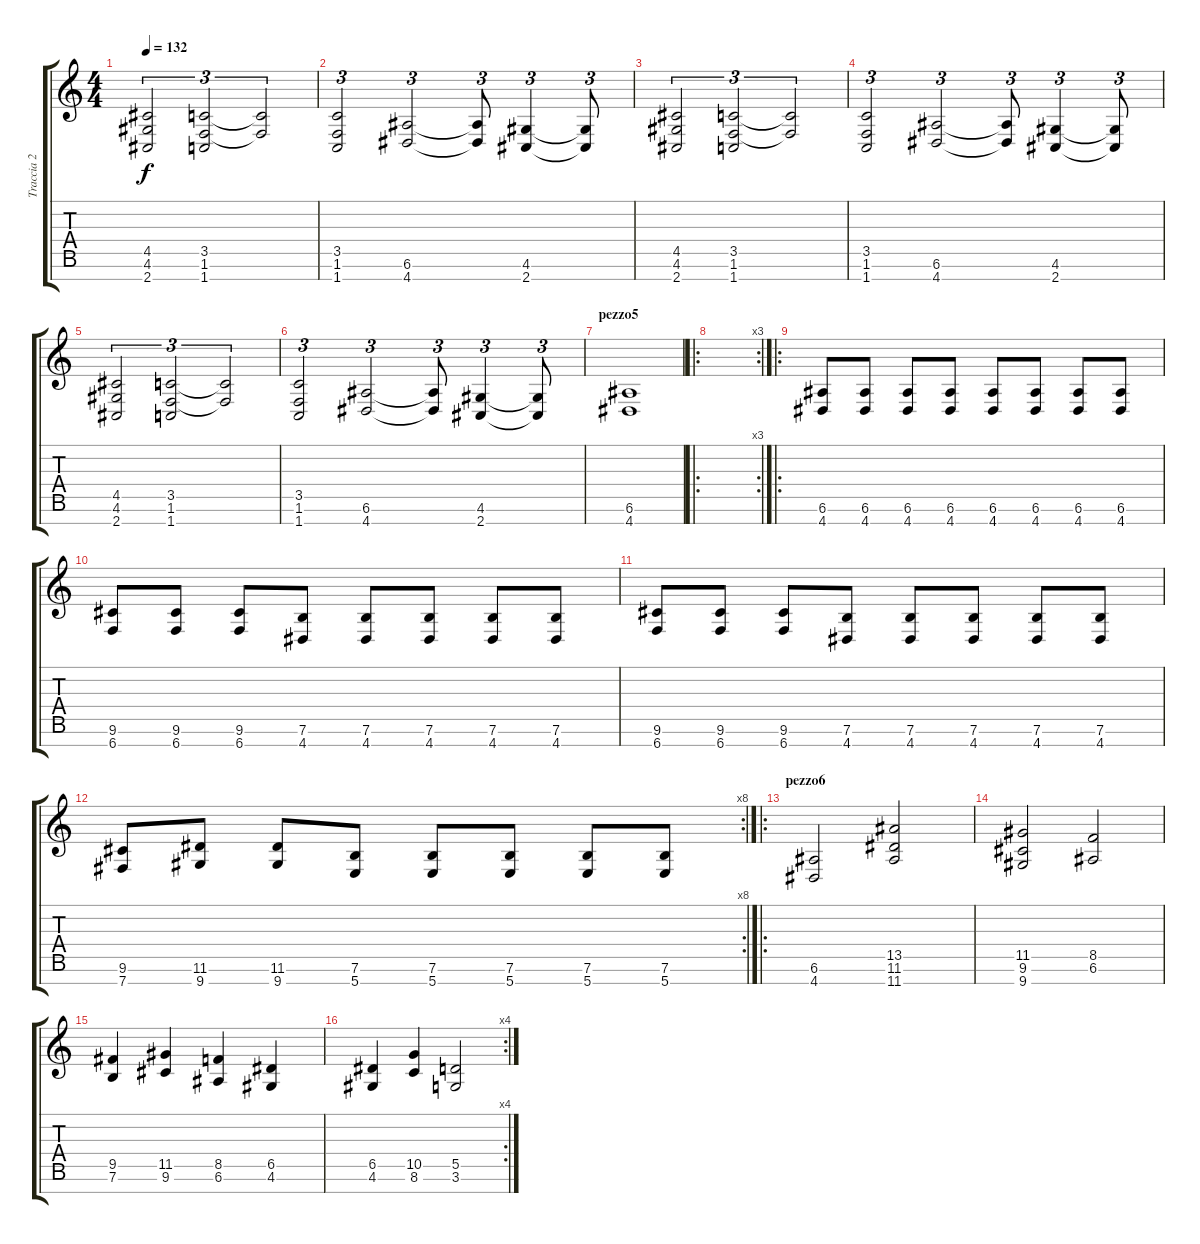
\track ("Traccia 2" "Traccia 2") {instrument distortionguitar}
\staff {score tabs}
\tuning (E4 B3 G3 D3 A2 E2 B1) {hide}
\ts (4 4)
\tempo 132
\clef g2
\ks c
(4.5 4.6 2.7).2{tu (3 2) dy f} (3.5 1.6 1.7).2{tu (3 2)} (3.5{t} 1.6{t}).2{tu (3 2)} |
(3.5 1.6 1.7).2{tu (3 2)} (6.6 4.7).2{tu (3 2)} (6.6{t} 4.7{t}).8{tu (3 2)} (4.6 2.7).4{tu (3 2)} (4.6{t} 2.7{t}).8{tu (3 2)} |
(4.5 4.6 2.7).2{tu (3 2)} (3.5 1.6 1.7).2{tu (3 2)} (3.5{t} 1.6{t}).2{tu (3 2)} |
(3.5 1.6 1.7).2{tu (3 2)} (6.6 4.7).2{tu (3 2)} (6.6{t} 4.7{t}).8{tu (3 2)} (4.6 2.7).4{tu (3 2)} (4.6{t} 2.7{t}).8{tu (3 2)} |
(4.5 4.6 2.7).2{tu (3 2)} (3.5 1.6 1.7).2{tu (3 2)} (3.5{t} 1.6{t}).2{tu (3 2)} |
(3.5 1.6 1.7).2{tu (3 2)} (6.6 4.7).2{tu (3 2)} (6.6{t} 4.7{t}).8{tu (3 2)} (4.6 2.7).4{tu (3 2)} (4.6{t} 2.7{t}).8{tu (3 2)} |
\section ("" "pezzo5")
(6.6 4.7).1 |
\ro
\rc 3
|
\ro
(6.6 4.7).8 (6.6 4.7).8 (6.6 4.7).8 (6.6 4.7).8 (6.6 4.7).8 (6.6 4.7).8 (6.6 4.7).8 (6.6 4.7).8 |
(9.6 6.7).8 (9.6 6.7).8 (9.6 6.7).8 (7.6 4.7).8 (7.6 4.7).8 (7.6 4.7).8 (7.6 4.7).8 (7.6 4.7).8 |
(9.6 6.7).8 (9.6 6.7).8 (9.6 6.7).8 (7.6 4.7).8 (7.6 4.7).8 (7.6 4.7).8 (7.6 4.7).8 (7.6 4.7).8 |
\rc 8
(9.6 7.7).8 (11.6 9.7).8 (11.6 9.7).8 (7.6 5.7).8 (7.6 5.7).8 (7.6 5.7).8 (7.6 5.7).8 (7.6 5.7).8 |
\ro
\section ("" "pezzo6")
(6.6 4.7).2 (13.5 11.6 11.7).2 |
(11.5 9.6 9.7).2 (8.5 6.6).2 |
(9.5 7.6).4 (11.5 9.6).4 (8.5 6.6).4 (6.5 4.6).4 |
\rc 4
(6.5 4.6).4 (10.5 8.6).4 (5.5 3.6).2
